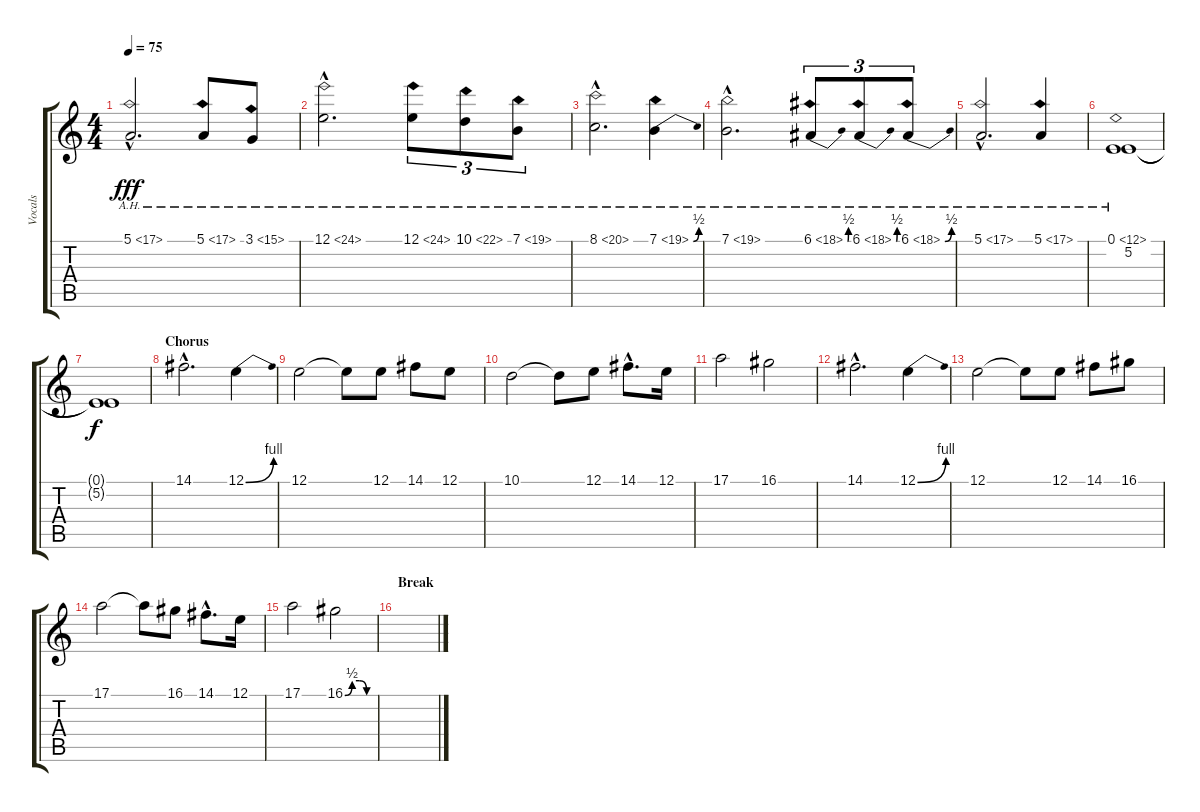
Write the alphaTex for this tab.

\track ("Vocals" "Vocals") {instrument piccolo}
\staff {score tabs}
\tuning (E4 B3 G3 D3 A2 E2) {hide}
\ts (4 4)
\tempo 75
\clef g2
\ks c
5.1{ah 12 hac}.2{d dy fff} 5.1{ah 12}.8 3.1{ah 12}.8 |
12.1{ah 12 hac}.2{d} 12.1{ah 12}.8{tu (3 2)} 10.1{ah 12}.8{tu (3 2)} 7.1{ah 12}.8{tu (3 2)} |
8.1{ah 12 hac}.2{d} 7.1{be (bend 0 0 60 2) ah 12}.4 |
7.1{ah 12 hac}.2{d} 6.1{be (bend 0 0 60 2) ah 12}.8{tu (3 2)} 6.1{be (bend 0 0 60 2) ah 12}.8{tu (3 2)} 6.1{be (bend 0 0 60 2) ah 12}.8{tu (3 2)} |
5.1{ah 12 hac}.2{d} 5.1{ah 12}.4 |
(0.1{ah 12} 5.2).1 |
(0.1{t} 5.2{t}).1{dy f} |
\section ("" "Chorus")
14.1{hac}.2{d} 12.1{be (bend 0 0 60 4)}.4 |
12.1.2 12.1{t}.8 12.1.8 14.1.8 12.1.8 |
10.1.2 10.1{t}.8 12.1.8 14.1{hac}.8{d} 12.1.16 |
17.1.2 16.1.2 |
14.1{hac}.2{d} 12.1{be (bend 0 0 60 4)}.4 |
12.1.2 12.1{t}.8 12.1.8 14.1.8 16.1.8 |
17.1.2 17.1{t}.8 16.1.8 14.1{hac}.8{d} 12.1.16 |
17.1.2 16.1{be (custom 0 0 15 2 30 2 45 0 60 0)}.2 |
\section ("" "Break")
